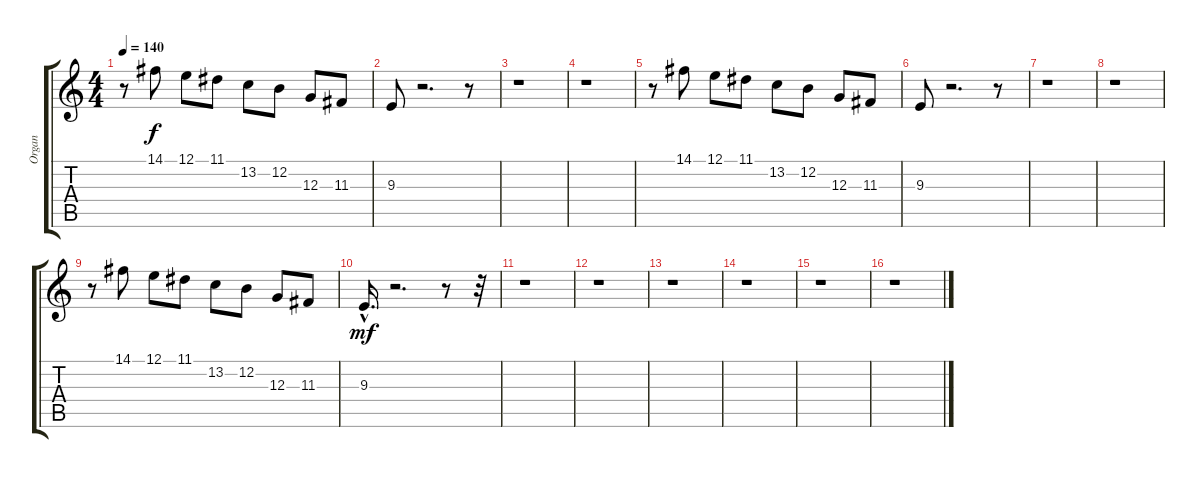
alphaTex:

\track ("Organ" "Organ") {instrument tremolostrings}
\staff {score tabs}
\tuning (E4 B3 G3 D3 A2 E2) {hide}
\ts (4 4)
\tempo 140
\clef g2
\ks c
r.8{dy f} 14.1.8 12.1.8 11.1.8 13.2.8 12.2.8 12.3.8 11.3.8 |
9.3.8 r.2{d} r.8 |
r.1 |
r.1 |
r.8 14.1.8 12.1.8 11.1.8 13.2.8 12.2.8 12.3.8 11.3.8 |
9.3.8 r.2{d} r.8 |
r.1 |
r.1 |
r.8 14.1.8 12.1.8 11.1.8 13.2.8 12.2.8 12.3.8 11.3.8 |
9.3{hac}.16{d dy mf} r.2{d} r.8 r.32 |
r.1 |
r.1 |
r.1 |
r.1 |
r.1 |
r.1
